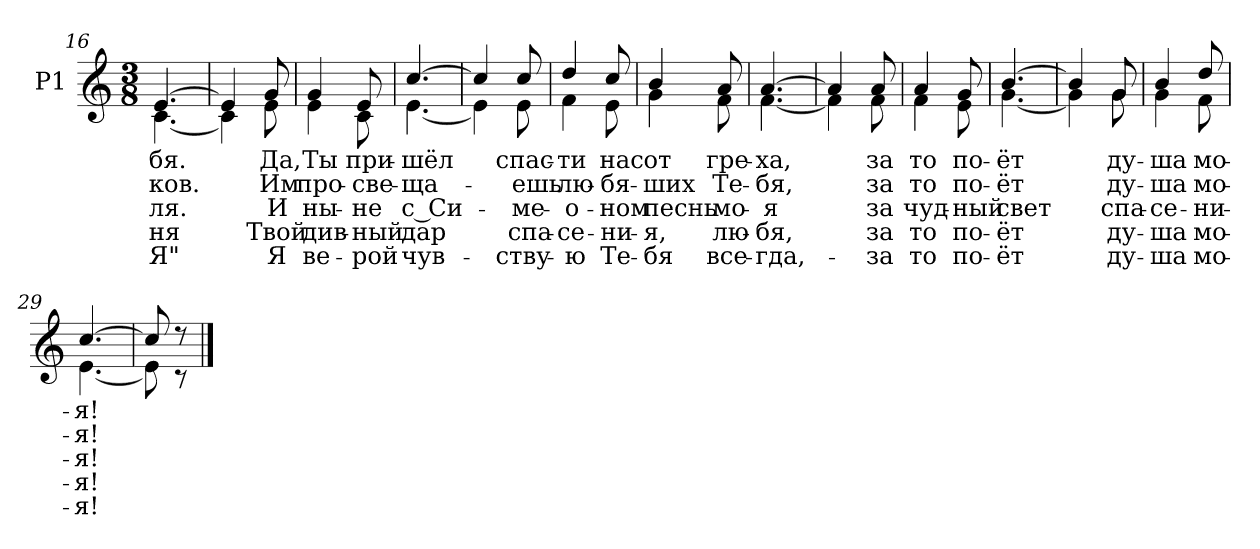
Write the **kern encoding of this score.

**kern	**text	**text	**text	**text	**text
*part1	*part1	*part1	*part1	*part1	*part1
*staff1	*staff1	*staff1	*staff1	*staff1	*staff1
*I"P1	*	*	*	*	*
*clefG2	*	*	*	*	*
*k[]	*	*	*	*	*
*C:	*	*	*	*	*
*M3/8	*	*	*	*	*
=16	=16	=16	=16	=16	=16
!	!LO:LY:b:color=#000000	!LO:LY:b:color=#000000	!LO:LY:b:color=#000000	!LO:LY:b:color=#000000	!LO:LY:b:color=#000000
*^	*	*	*	*	*
[>4.ei/	[<4.ci\	-бя.	-ков.	-ля.	-ня	Я"
=17	=17	=17	=17	=17	=17	=17
4ei/]	4ci\]	.	.	.	.	.
!	!	!LO:LY:b:color=#000000	!LO:LY:b:color=#000000	!LO:LY:b:color=#000000	!LO:LY:b:color=#000000	!LO:LY:b:color=#000000
8gi/	8ei\	Да,	Им	И	Твой	Я
=18	=18	=18	=18	=18	=18	=18
!	!	!LO:LY:b:color=#000000	!LO:LY:b:color=#000000	!LO:LY:b:color=#000000	!LO:LY:b:color=#000000	!LO:LY:b:color=#000000
4gi/	4ei\	Ты	про-	ны-	див-	ве-
!	!	!LO:LY:b:color=#000000	!LO:LY:b:color=#000000	!LO:LY:b:color=#000000	!LO:LY:b:color=#000000	!LO:LY:b:color=#000000
8ei/	8ci\	при-	-све-	-не	-ный	-рой
=19	=19	=19	=19	=19	=19	=19
!	!	!LO:LY:b:color=#000000	!LO:LY:b:color=#000000	!LO:LY:b:color=#000000	!LO:LY:b:color=#000000	!LO:LY:b:color=#000000
[>4.cci/	[<4.ei\	-шёл	-ща-	с Си-	дар	чув-
=20	=20	=20	=20	=20	=20	=20
4cci/]	4ei\]	.	.	.	.	.
!	!	!LO:LY:b:color=#000000	!LO:LY:b:color=#000000	!LO:LY:b:color=#000000	!LO:LY:b:color=#000000	!LO:LY:b:color=#000000
8cci/	8ei\	спас-	-ешь	-ме-	спа-	-ству-
=21	=21	=21	=21	=21	=21	=21
!	!	!LO:LY:b:color=#000000	!LO:LY:b:color=#000000	!LO:LY:b:color=#000000	!LO:LY:b:color=#000000	!LO:LY:b:color=#000000
4ddi/	4fi\	-ти	лю-	-о-	-се-	-ю
!	!	!LO:LY:b:color=#000000	!LO:LY:b:color=#000000	!LO:LY:b:color=#000000	!LO:LY:b:color=#000000	!LO:LY:b:color=#000000
8cci/	8ei\	нас	-бя-	-ном	-ни-	Те-
!!LO:LB:g=z	!!
=22	=22	=22	=22	=22	=22	=22
!	!	!LO:LY:b:color=#000000	!LO:LY:b:color=#000000	!LO:LY:b:color=#000000	!LO:LY:b:color=#000000	!LO:LY:b:color=#000000
4bi/	4gi\	от	-ших	песнь	-я,	-бя
!	!	!LO:LY:b:color=#000000	!LO:LY:b:color=#000000	!LO:LY:b:color=#000000	!LO:LY:b:color=#000000	!LO:LY:b:color=#000000
8ai/	8fi\	гре-	Те-	мо-	лю-	все-
=23	=23	=23	=23	=23	=23	=23
!	!	!LO:LY:b:color=#000000	!LO:LY:b:color=#000000	!LO:LY:b:color=#000000	!LO:LY:b:color=#000000	!LO:LY:b:color=#000000
[>4.ai/	[<4.fi\	-ха,	-бя,	-я	-бя,	-гда,-
=24	=24	=24	=24	=24	=24	=24
4ai/]	4fi\]	.	.	.	.	.
!	!	!LO:LY:b:color=#000000	!LO:LY:b:color=#000000	!LO:LY:b:color=#000000	!LO:LY:b:color=#000000	!LO:LY:b:color=#000000
8ai/	8fi\	за	за	за	за	-за
=25	=25	=25	=25	=25	=25	=25
!	!	!LO:LY:b:color=#000000	!LO:LY:b:color=#000000	!LO:LY:b:color=#000000	!LO:LY:b:color=#000000	!LO:LY:b:color=#000000
4ai/	4fi\	то	то	чуд-	то	то
!	!	!LO:LY:b:color=#000000	!LO:LY:b:color=#000000	!LO:LY:b:color=#000000	!LO:LY:b:color=#000000	!LO:LY:b:color=#000000
8gi/	8ei\	по-	по-	-ный	по-	по-
=26	=26	=26	=26	=26	=26	=26
!	!	!LO:LY:b:color=#000000	!LO:LY:b:color=#000000	!LO:LY:b:color=#000000	!LO:LY:b:color=#000000	!LO:LY:b:color=#000000
[>4.bi/	[<4.gi\	-ёт	-ёт	свет	-ёт	-ёт
=27	=27	=27	=27	=27	=27	=27
4bi/]	4gi\]	.	.	.	.	.
!	!	!LO:LY:b:color=#000000	!LO:LY:b:color=#000000	!LO:LY:b:color=#000000	!LO:LY:b:color=#000000	!LO:LY:b:color=#000000
8gi/	8gi\	ду-	ду-	спа-	ду-	ду-
=28	=28	=28	=28	=28	=28	=28
!	!	!LO:LY:b:color=#000000	!LO:LY:b:color=#000000	!LO:LY:b:color=#000000	!LO:LY:b:color=#000000	!LO:LY:b:color=#000000
4bi/	4gi\	-ша	-ша	-се-	-ша	-ша
!	!	!LO:LY:b:color=#000000	!LO:LY:b:color=#000000	!LO:LY:b:color=#000000	!LO:LY:b:color=#000000	!LO:LY:b:color=#000000
8ddi/	8fi\	мо-	мо-	-ни-	мо-	мо-
=29	=29	=29	=29	=29	=29	=29
!	!	!LO:LY:b:color=#000000	!LO:LY:b:color=#000000	!LO:LY:b:color=#000000	!LO:LY:b:color=#000000	!LO:LY:b:color=#000000
[>4.cci/	[<4.ei\	-я!	-я!	-я!	-я!	-я!
=30	=30	=30	=30	=30	=30	=30
8cci/]	8ei\]	.	.	.	.	.
8r	8r	.	.	.	.	.
*v	*v	*	*	*	*	*
==	==	==	==	==	==
*-	*-	*-	*-	*-	*-
